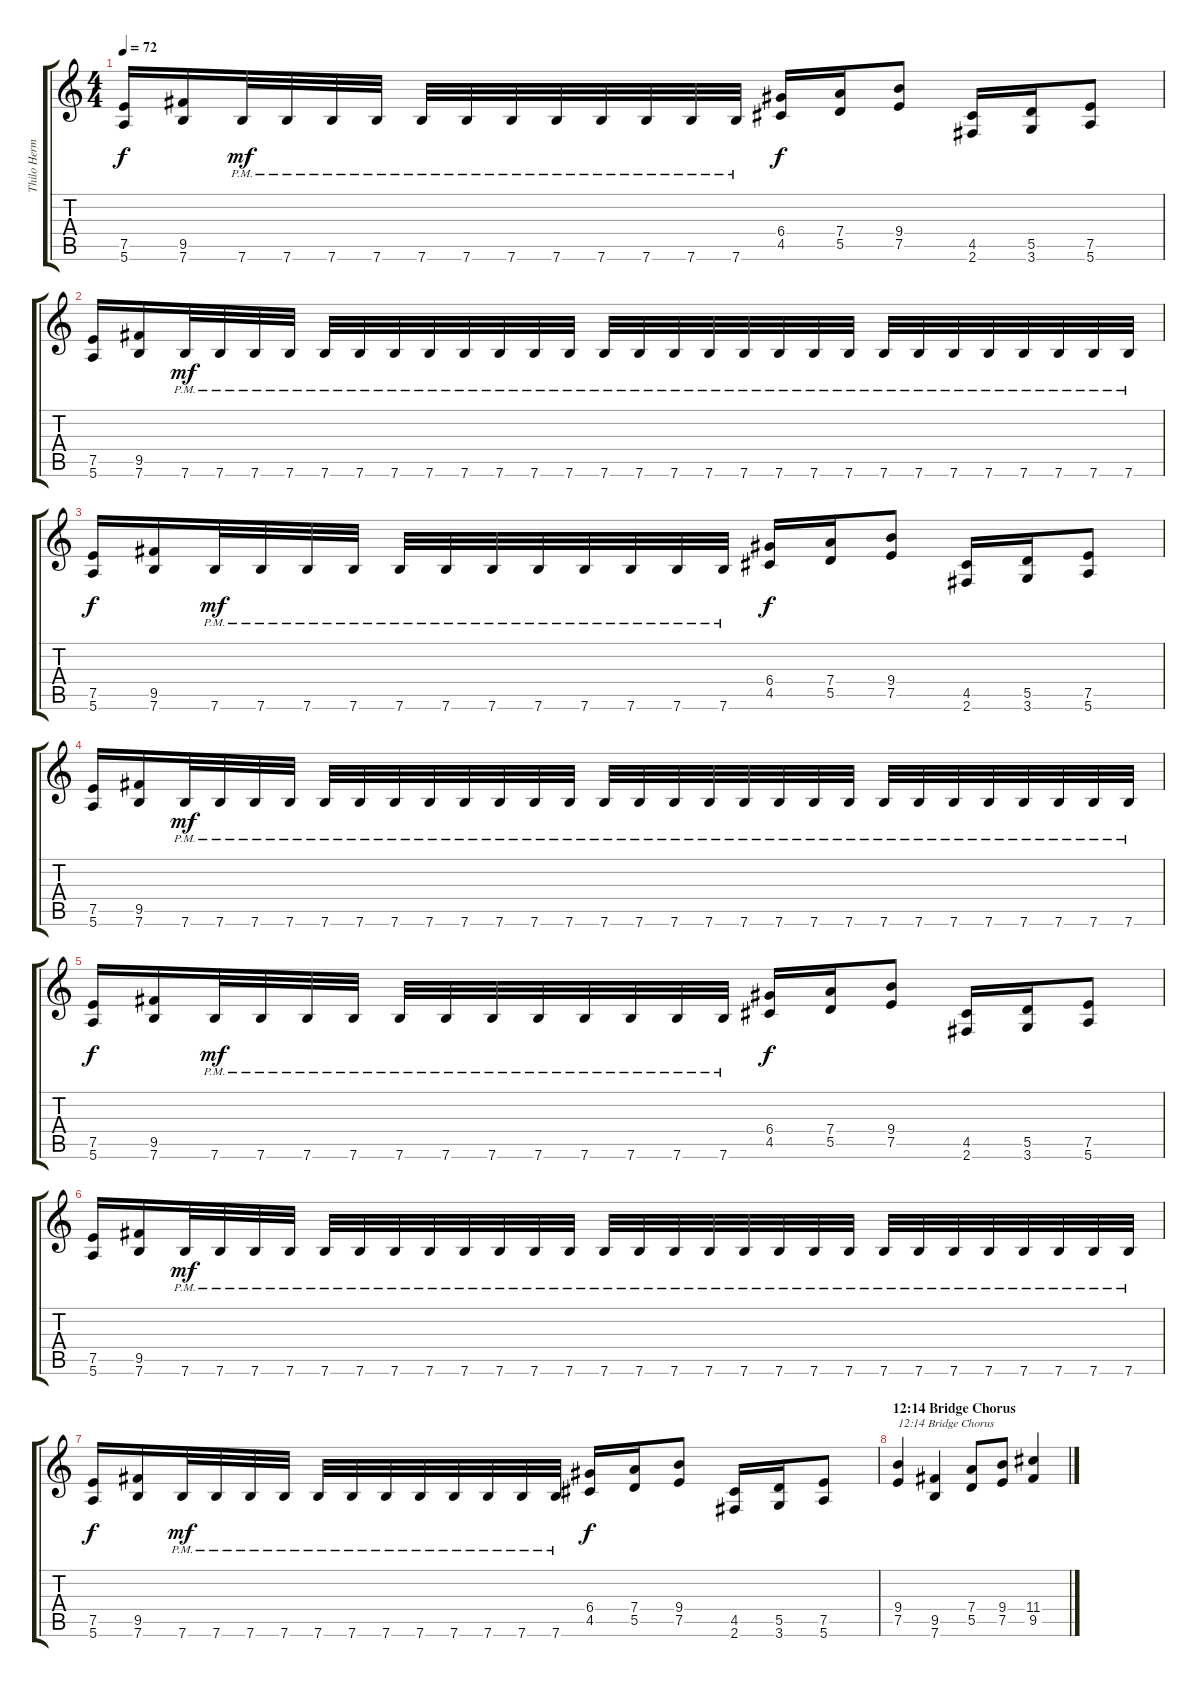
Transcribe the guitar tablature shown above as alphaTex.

\track ("Thilo Hermann (right)" "Thilo Herm") {instrument overdrivenguitar}
\staff {score tabs}
\tuning (E4 B3 G3 D3 A2 E2) {hide}
\ts (4 4)
\tempo 72
\clef g2
\ks c
(7.5 5.6).16{dy f} (9.5 7.6).16 7.6{pm}.32{dy mf} 7.6{pm}.32 7.6{pm}.32 7.6{pm}.32 7.6{pm}.32 7.6{pm}.32 7.6{pm}.32 7.6{pm}.32 7.6{pm}.32 7.6{pm}.32 7.6{pm}.32 7.6{pm}.32 (6.4 4.5).16{dy f} (7.4 5.5).16 (9.4 7.5).8 (4.5 2.6).16 (5.5 3.6).16 (7.5 5.6).8 |
(7.5 5.6).16 (9.5 7.6).16 7.6{pm}.32{dy mf} 7.6{pm}.32 7.6{pm}.32 7.6{pm}.32 7.6{pm}.32 7.6{pm}.32 7.6{pm}.32 7.6{pm}.32 7.6{pm}.32 7.6{pm}.32 7.6{pm}.32 7.6{pm}.32 7.6{pm}.32 7.6{pm}.32 7.6{pm}.32 7.6{pm}.32 7.6{pm}.32 7.6{pm}.32 7.6{pm}.32 7.6{pm}.32 7.6{pm}.32 7.6{pm}.32 7.6{pm}.32 7.6{pm}.32 7.6{pm}.32 7.6{pm}.32 7.6{pm}.32 7.6{pm}.32 |
(7.5 5.6).16{dy f} (9.5 7.6).16 7.6{pm}.32{dy mf} 7.6{pm}.32 7.6{pm}.32 7.6{pm}.32 7.6{pm}.32 7.6{pm}.32 7.6{pm}.32 7.6{pm}.32 7.6{pm}.32 7.6{pm}.32 7.6{pm}.32 7.6{pm}.32 (6.4 4.5).16{dy f} (7.4 5.5).16 (9.4 7.5).8 (4.5 2.6).16 (5.5 3.6).16 (7.5 5.6).8 |
(7.5 5.6).16 (9.5 7.6).16 7.6{pm}.32{dy mf} 7.6{pm}.32 7.6{pm}.32 7.6{pm}.32 7.6{pm}.32 7.6{pm}.32 7.6{pm}.32 7.6{pm}.32 7.6{pm}.32 7.6{pm}.32 7.6{pm}.32 7.6{pm}.32 7.6{pm}.32 7.6{pm}.32 7.6{pm}.32 7.6{pm}.32 7.6{pm}.32 7.6{pm}.32 7.6{pm}.32 7.6{pm}.32 7.6{pm}.32 7.6{pm}.32 7.6{pm}.32 7.6{pm}.32 7.6{pm}.32 7.6{pm}.32 7.6{pm}.32 7.6{pm}.32 |
(7.5 5.6).16{dy f} (9.5 7.6).16 7.6{pm}.32{dy mf} 7.6{pm}.32 7.6{pm}.32 7.6{pm}.32 7.6{pm}.32 7.6{pm}.32 7.6{pm}.32 7.6{pm}.32 7.6{pm}.32 7.6{pm}.32 7.6{pm}.32 7.6{pm}.32 (6.4 4.5).16{dy f} (7.4 5.5).16 (9.4 7.5).8 (4.5 2.6).16 (5.5 3.6).16 (7.5 5.6).8 |
(7.5 5.6).16 (9.5 7.6).16 7.6{pm}.32{dy mf} 7.6{pm}.32 7.6{pm}.32 7.6{pm}.32 7.6{pm}.32 7.6{pm}.32 7.6{pm}.32 7.6{pm}.32 7.6{pm}.32 7.6{pm}.32 7.6{pm}.32 7.6{pm}.32 7.6{pm}.32 7.6{pm}.32 7.6{pm}.32 7.6{pm}.32 7.6{pm}.32 7.6{pm}.32 7.6{pm}.32 7.6{pm}.32 7.6{pm}.32 7.6{pm}.32 7.6{pm}.32 7.6{pm}.32 7.6{pm}.32 7.6{pm}.32 7.6{pm}.32 7.6{pm}.32 |
(7.5 5.6).16{dy f} (9.5 7.6).16 7.6{pm}.32{dy mf} 7.6{pm}.32 7.6{pm}.32 7.6{pm}.32 7.6{pm}.32 7.6{pm}.32 7.6{pm}.32 7.6{pm}.32 7.6{pm}.32 7.6{pm}.32 7.6{pm}.32 7.6{pm}.32 (6.4 4.5).16{dy f} (7.4 5.5).16 (9.4 7.5).8 (4.5 2.6).16 (5.5 3.6).16 (7.5 5.6).8 |
\section ("" "12:14 Bridge Chorus")
(9.4 7.5).4{txt "12:14 Bridge Chorus"} (9.5 7.6).4 (7.4 5.5).8 (9.4 7.5).8 (11.4 9.5).4
